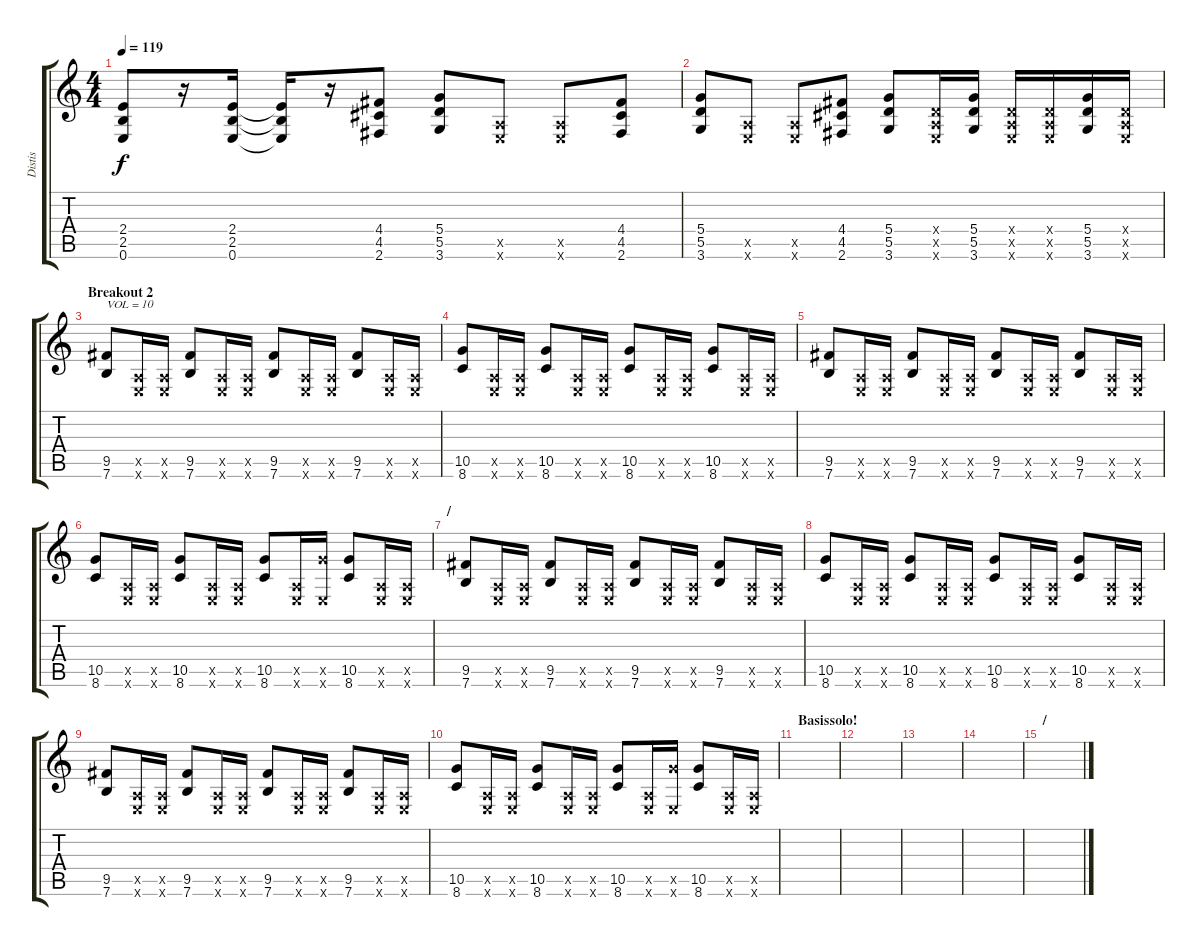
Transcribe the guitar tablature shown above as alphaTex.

\track ("Distis" "Distis") {instrument distortionguitar}
\staff {score tabs}
\tuning (E4 B3 G3 D3 A2 E2) {hide}
\ts (4 4)
\tempo 119
\clef g2
\ks c
(2.4 2.5 0.6).8{dy f} r.16 (2.4 2.5 0.6).16 (2.4{t} 2.5{t} 0.6{t}).16 r.16 (4.4 4.5 2.6).8 (5.4 5.5 3.6).8 (0.5{x} 0.6{x}).8 (0.5{x} 0.6{x}).8 (4.4 4.5 2.6).8 |
(5.4 5.5 3.6).8 (0.5{x} 0.6{x}).8 (0.5{x} 0.6{x}).8 (4.4 4.5 2.6).8 (5.4 5.5 3.6).8 (0.4{x} 0.5{x} 0.6{x}).16 (5.4 5.5 3.6).16 (0.4{x} 0.5{x} 0.6{x}).16 (0.4{x} 0.5{x} 0.6{x}).16 (5.4 5.5 3.6).16 (0.4{x} 0.5{x} 0.6{x}).16 |
\section ("" "Breakout 2")
(9.5 7.6).8{txt "VOL = 10" volume 7} (0.5{x} 0.6{x}).16 (0.5{x} 0.6{x}).16 (9.5 7.6).8 (0.5{x} 0.6{x}).16 (0.5{x} 0.6{x}).16 (9.5 7.6).8 (0.5{x} 0.6{x}).16 (0.5{x} 0.6{x}).16 (9.5 7.6).8 (0.5{x} 0.6{x}).16 (0.5{x} 0.6{x}).16 |
(10.5 8.6).8 (0.5{x} 0.6{x}).16 (0.5{x} 0.6{x}).16 (10.5 8.6).8 (0.5{x} 0.6{x}).16 (0.5{x} 0.6{x}).16 (10.5 8.6).8 (0.5{x} 0.6{x}).16 (0.5{x} 0.6{x}).16 (10.5 8.6).8 (0.5{x} 0.6{x}).16 (0.5{x} 0.6{x}).16 |
(9.5 7.6).8 (0.5{x} 0.6{x}).16 (0.5{x} 0.6{x}).16 (9.5 7.6).8 (0.5{x} 0.6{x}).16 (0.5{x} 0.6{x}).16 (9.5 7.6).8 (0.5{x} 0.6{x}).16 (0.5{x} 0.6{x}).16 (9.5 7.6).8 (0.5{x} 0.6{x}).16 (0.5{x} 0.6{x}).16 |
(10.5 8.6).8 (0.5{x} 0.6{x}).16 (0.5{x} 0.6{x}).16 (10.5 8.6).8 (0.5{x} 0.6{x}).16 (0.5{x} 0.6{x}).16 (10.5 8.6).8 (0.5{x} 0.6{x}).16 (10.5{x} 0.6{x}).16 (10.5 8.6).8 (0.5{x} 0.6{x}).16 (0.5{x} 0.6{x}).16 |
\section ("" "/")
(9.5 7.6).8 (0.5{x} 0.6{x}).16 (0.5{x} 0.6{x}).16 (9.5 7.6).8 (0.5{x} 0.6{x}).16 (0.5{x} 0.6{x}).16 (9.5 7.6).8 (0.5{x} 0.6{x}).16 (0.5{x} 0.6{x}).16 (9.5 7.6).8 (0.5{x} 0.6{x}).16 (0.5{x} 0.6{x}).16 |
(10.5 8.6).8 (0.5{x} 0.6{x}).16 (0.5{x} 0.6{x}).16 (10.5 8.6).8 (0.5{x} 0.6{x}).16 (0.5{x} 0.6{x}).16 (10.5 8.6).8 (0.5{x} 0.6{x}).16 (0.5{x} 0.6{x}).16 (10.5 8.6).8 (0.5{x} 0.6{x}).16 (0.5{x} 0.6{x}).16 |
(9.5 7.6).8 (0.5{x} 0.6{x}).16 (0.5{x} 0.6{x}).16 (9.5 7.6).8 (0.5{x} 0.6{x}).16 (0.5{x} 0.6{x}).16 (9.5 7.6).8 (0.5{x} 0.6{x}).16 (0.5{x} 0.6{x}).16 (9.5 7.6).8 (0.5{x} 0.6{x}).16 (0.5{x} 0.6{x}).16 |
(10.5 8.6).8 (0.5{x} 0.6{x}).16 (0.5{x} 0.6{x}).16 (10.5 8.6).8 (0.5{x} 0.6{x}).16 (0.5{x} 0.6{x}).16 (10.5 8.6).8 (0.5{x} 0.6{x}).16 (10.5{x} 0.6{x}).16 (10.5 8.6).8 (0.5{x} 0.6{x}).16 (0.5{x} 0.6{x}).16 |
\section ("" "Basissolo!")
|
|
|
|
\section ("" "/")
